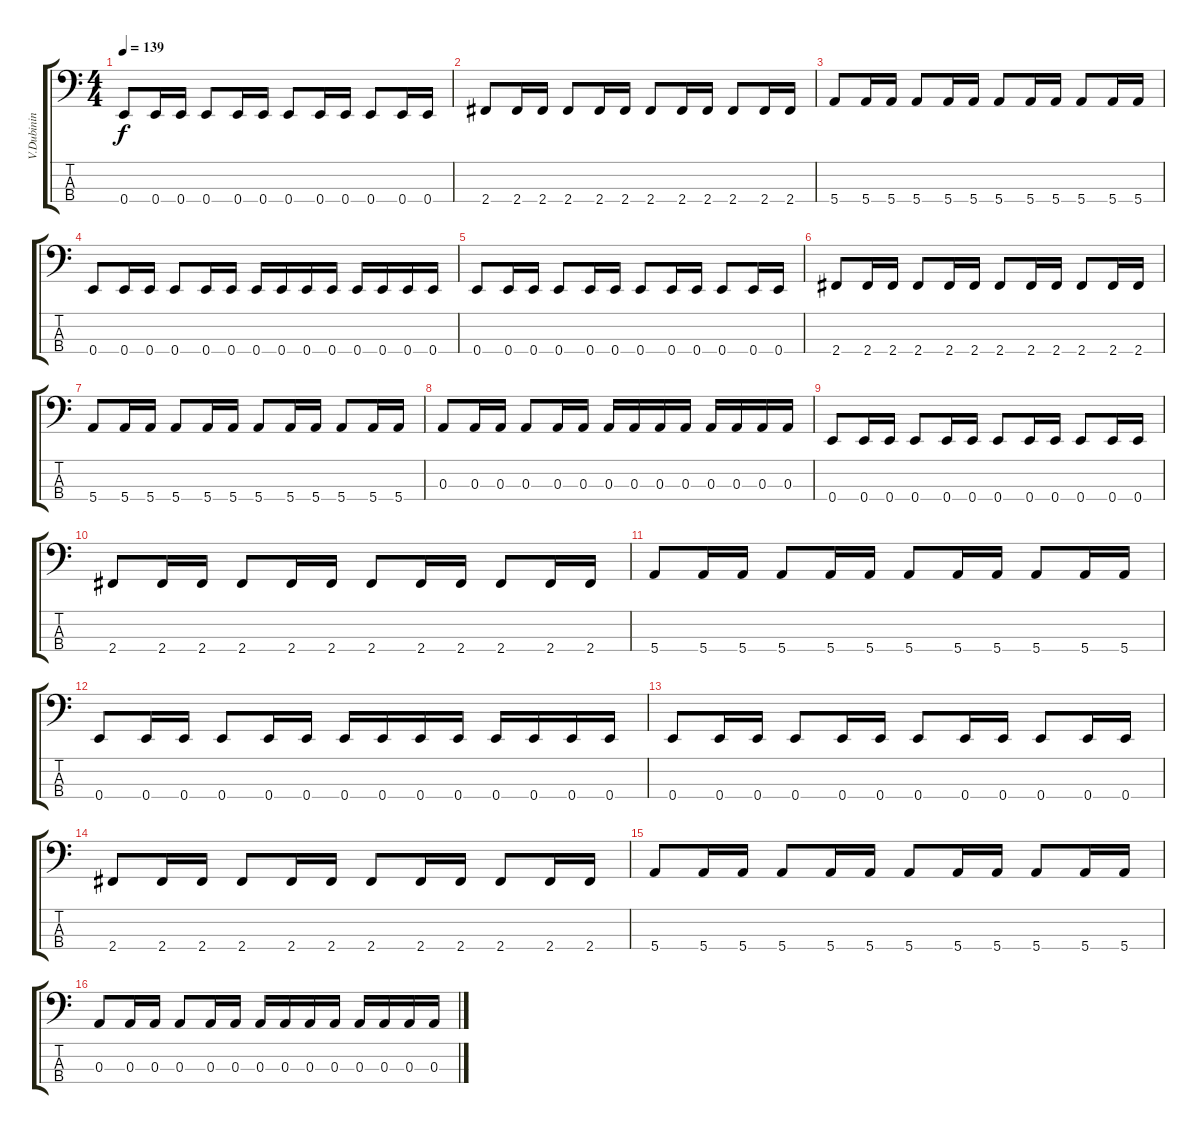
\track ("V.Dubinin" "V.Dubinin") {instrument electricbassfinger}
\staff {score tabs}
\tuning (G2 D2 A1 E1) {hide}
\ts (4 4)
\tempo 139
\clef f4
\ks c
0.4.8{dy f} 0.4.16 0.4.16 0.4.8 0.4.16 0.4.16 0.4.8 0.4.16 0.4.16 0.4.8 0.4.16 0.4.16 |
2.4.8 2.4.16 2.4.16 2.4.8 2.4.16 2.4.16 2.4.8 2.4.16 2.4.16 2.4.8 2.4.16 2.4.16 |
5.4.8 5.4.16 5.4.16 5.4.8 5.4.16 5.4.16 5.4.8 5.4.16 5.4.16 5.4.8 5.4.16 5.4.16 |
0.4.8 0.4.16 0.4.16 0.4.8 0.4.16 0.4.16 0.4.16 0.4.16 0.4.16 0.4.16 0.4.16 0.4.16 0.4.16 0.4.16 |
0.4.8 0.4.16 0.4.16 0.4.8 0.4.16 0.4.16 0.4.8 0.4.16 0.4.16 0.4.8 0.4.16 0.4.16 |
2.4.8 2.4.16 2.4.16 2.4.8 2.4.16 2.4.16 2.4.8 2.4.16 2.4.16 2.4.8 2.4.16 2.4.16 |
5.4.8 5.4.16 5.4.16 5.4.8 5.4.16 5.4.16 5.4.8 5.4.16 5.4.16 5.4.8 5.4.16 5.4.16 |
0.3.8 0.3.16 0.3.16 0.3.8 0.3.16 0.3.16 0.3.16 0.3.16 0.3.16 0.3.16 0.3.16 0.3.16 0.3.16 0.3.16 |
0.4.8 0.4.16 0.4.16 0.4.8 0.4.16 0.4.16 0.4.8 0.4.16 0.4.16 0.4.8 0.4.16 0.4.16 |
2.4.8 2.4.16 2.4.16 2.4.8 2.4.16 2.4.16 2.4.8 2.4.16 2.4.16 2.4.8 2.4.16 2.4.16 |
5.4.8 5.4.16 5.4.16 5.4.8 5.4.16 5.4.16 5.4.8 5.4.16 5.4.16 5.4.8 5.4.16 5.4.16 |
0.4.8 0.4.16 0.4.16 0.4.8 0.4.16 0.4.16 0.4.16 0.4.16 0.4.16 0.4.16 0.4.16 0.4.16 0.4.16 0.4.16 |
0.4.8 0.4.16 0.4.16 0.4.8 0.4.16 0.4.16 0.4.8 0.4.16 0.4.16 0.4.8 0.4.16 0.4.16 |
2.4.8 2.4.16 2.4.16 2.4.8 2.4.16 2.4.16 2.4.8 2.4.16 2.4.16 2.4.8 2.4.16 2.4.16 |
5.4.8 5.4.16 5.4.16 5.4.8 5.4.16 5.4.16 5.4.8 5.4.16 5.4.16 5.4.8 5.4.16 5.4.16 |
0.3.8 0.3.16 0.3.16 0.3.8 0.3.16 0.3.16 0.3.16 0.3.16 0.3.16 0.3.16 0.3.16 0.3.16 0.3.16 0.3.16
